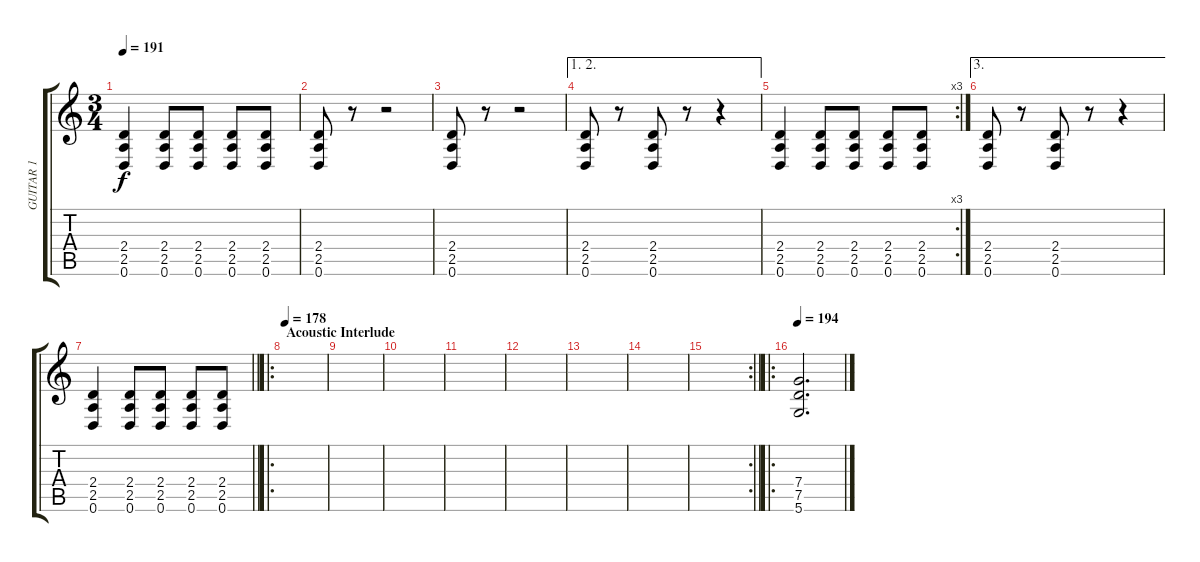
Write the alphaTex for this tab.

\track ("GUITAR 1" "GUITAR 1") {instrument overdrivenguitar}
\staff {score tabs}
\tuning (D4 A3 F3 C3 G2 D2) {hide}
\ts (3 4)
\tempo 191
\clef g2
\ks c
(2.4 2.5 0.6).4{dy f} (2.4 2.5 0.6).8 (2.4 2.5 0.6).8 (2.4 2.5 0.6).8 (2.4 2.5 0.6).8 |
(2.4 2.5 0.6).8 r.8 r.2 |
(2.4 2.5 0.6).8 r.8 r.2 |
\ae (1 2)
(2.4 2.5 0.6).8 r.8 (2.4 2.5 0.6).8 r.8 r.4 |
\rc 3
(2.4 2.5 0.6).4 (2.4 2.5 0.6).8 (2.4 2.5 0.6).8 (2.4 2.5 0.6).8 (2.4 2.5 0.6).8 |
\ae 3
(2.4 2.5 0.6).8 r.8 (2.4 2.5 0.6).8 r.8 r.4 |
\barLineRight lightlight
(2.4 2.5 0.6).4 (2.4 2.5 0.6).8 (2.4 2.5 0.6).8 (2.4 2.5 0.6).8 (2.4 2.5 0.6).8 |
\ro
\section ("" "Acoustic Interlude")
\tempo 178
|
|
|
|
|
|
|
\rc 2
\barLineRight lightlight
|
\ro
\tempo 194
(7.4 7.5 5.6).2{d}
